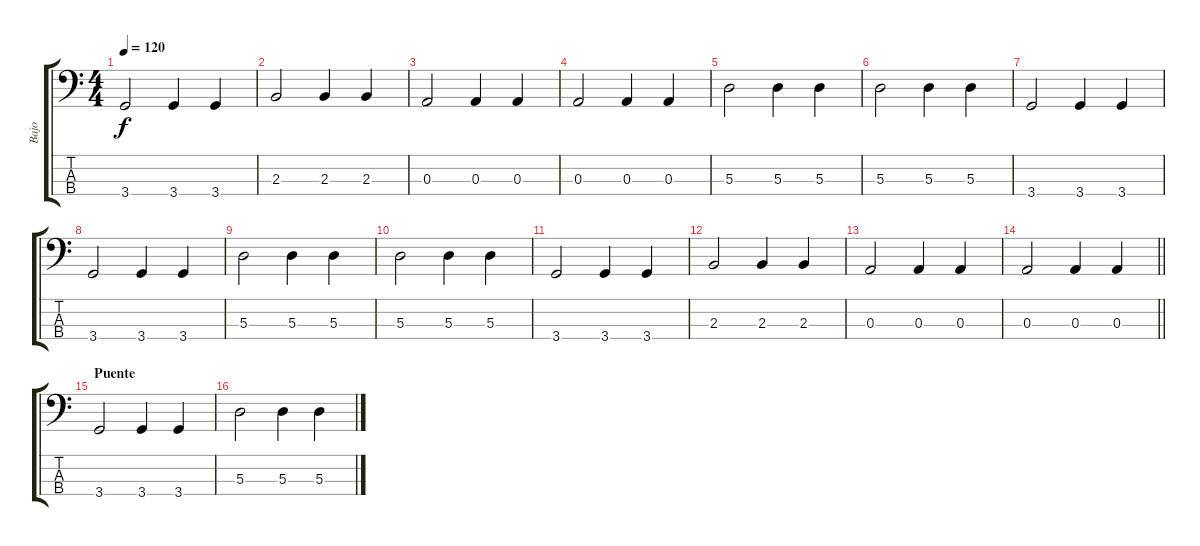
\track ("Bajo" "Bajo") {instrument electricbassfinger}
\staff {score tabs}
\tuning (G2 D2 A1 E1) {hide}
\ts (4 4)
\tempo 120
\clef f4
\ks c
3.4.2{dy f} 3.4.4 3.4.4 |
2.3.2 2.3.4 2.3.4 |
0.3.2 0.3.4 0.3.4 |
0.3.2 0.3.4 0.3.4 |
5.3.2 5.3.4 5.3.4 |
5.3.2 5.3.4 5.3.4 |
3.4.2 3.4.4 3.4.4 |
3.4.2 3.4.4 3.4.4 |
5.3.2 5.3.4 5.3.4 |
5.3.2 5.3.4 5.3.4 |
3.4.2 3.4.4 3.4.4 |
2.3.2 2.3.4 2.3.4 |
0.3.2 0.3.4 0.3.4 |
\barLineRight lightlight
0.3.2 0.3.4 0.3.4 |
\section ("" "Puente")
3.4.2 3.4.4 3.4.4 |
5.3.2 5.3.4 5.3.4
